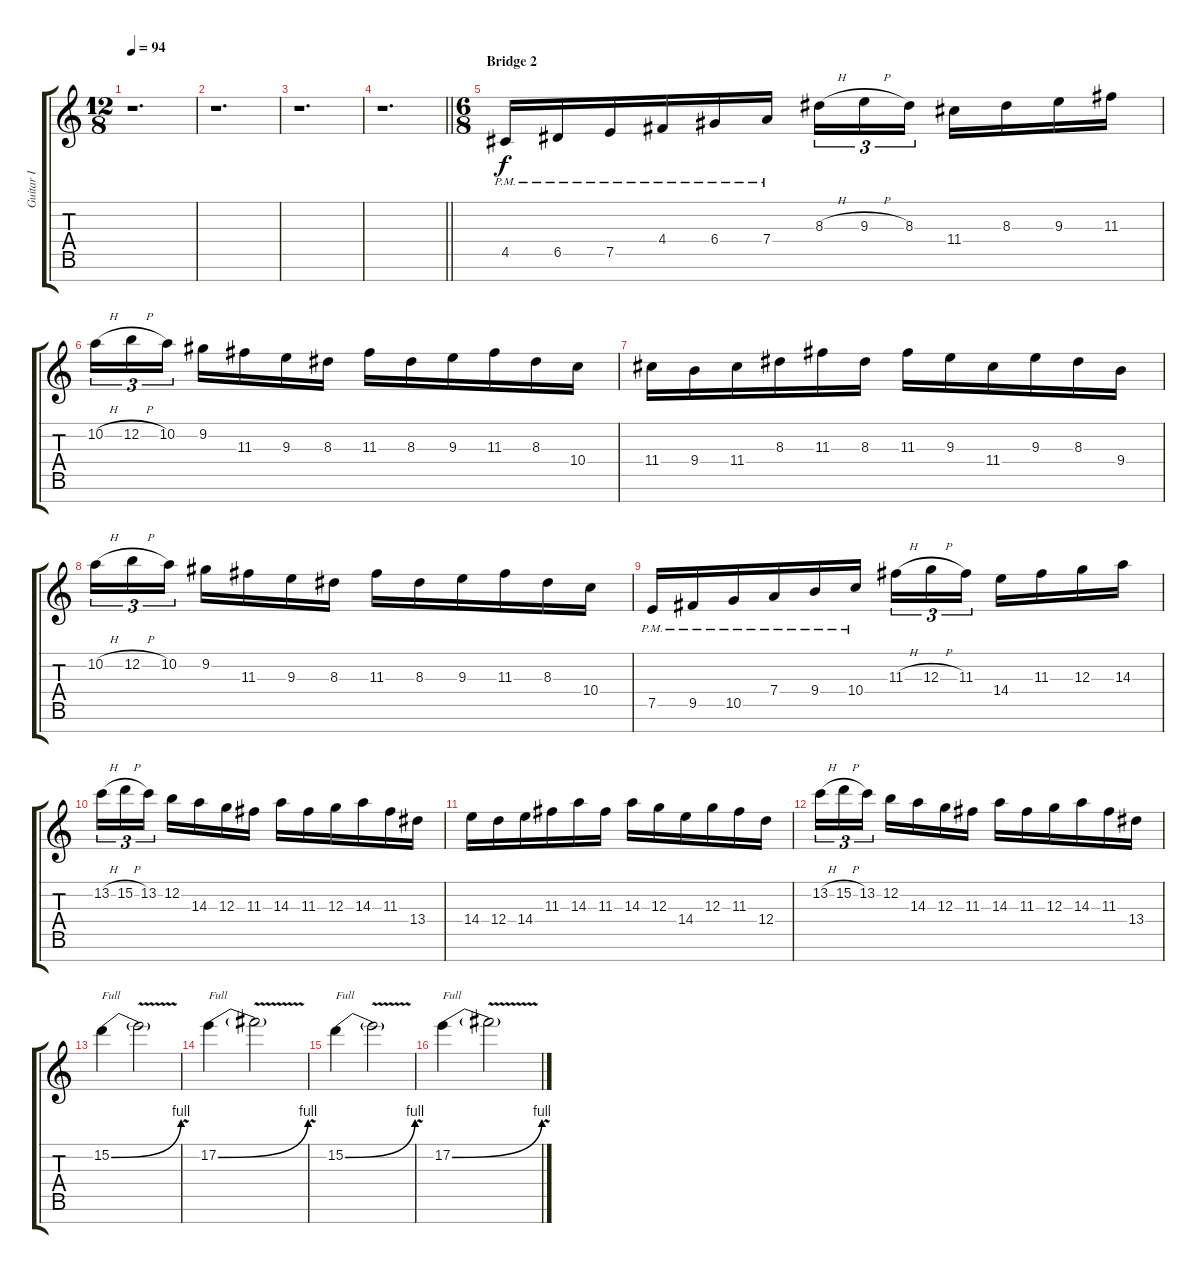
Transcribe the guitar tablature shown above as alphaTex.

\track ("Guitar I" "Guitar I") {instrument distortionguitar}
\staff {score tabs}
\tuning (E4 B3 G3 D3 A2 E2 B1) {hide}
\ts (12 8)
\tempo 94
\clef g2
\ks c
r.1{d dy f} |
r.1{d} |
r.1{d} |
\barLineRight lightlight
r.1{d} |
\ts (6 8)
\section ("" "Bridge 2")
4.5{pm}.16 6.5{pm}.16 7.5{pm}.16 4.4{pm}.16 6.4{pm}.16 7.4{pm}.16 8.3{h}.16{tu (3 2)} 9.3{h}.16{tu (3 2)} 8.3.16{tu (3 2) beam splitsecondary} 11.4.16 8.3.16 9.3.16 11.3.16 |
10.2{h}.16{tu (3 2)} 12.2{h}.16{tu (3 2)} 10.2.16{tu (3 2) beam splitsecondary} 9.2.16 11.3.16 9.3.16 8.3.16 11.3.16 8.3.16 9.3.16 11.3.16 8.3.16 10.4.16 |
11.4.16 9.4.16 11.4.16 8.3.16 11.3.16 8.3.16 11.3.16 9.3.16 11.4.16 9.3.16 8.3.16 9.4.16 |
10.2{h}.16{tu (3 2)} 12.2{h}.16{tu (3 2)} 10.2.16{tu (3 2) beam splitsecondary} 9.2.16 11.3.16 9.3.16 8.3.16 11.3.16 8.3.16 9.3.16 11.3.16 8.3.16 10.4.16 |
7.5{pm}.16 9.5{pm}.16 10.5{pm}.16 7.4{pm}.16 9.4{pm}.16 10.4{pm}.16 11.3{h}.16{tu (3 2)} 12.3{h}.16{tu (3 2)} 11.3.16{tu (3 2) beam splitsecondary} 14.4.16 11.3.16 12.3.16 14.3.16 |
13.2{h}.16{tu (3 2)} 15.2{h}.16{tu (3 2)} 13.2.16{tu (3 2) beam splitsecondary} 12.2.16 14.3.16 12.3.16 11.3.16 14.3.16 11.3.16 12.3.16 14.3.16 11.3.16 13.4.16 |
14.4.16 12.4.16 14.4.16 11.3.16 14.3.16 11.3.16 14.3.16 12.3.16 14.4.16 12.3.16 11.3.16 12.4.16 |
13.2{h}.16{tu (3 2)} 15.2{h}.16{tu (3 2)} 13.2.16{tu (3 2) beam splitsecondary} 12.2.16 14.3.16 12.3.16 11.3.16 14.3.16 11.3.16 12.3.16 14.3.16 11.3.16 13.4.16 |
15.2{be (bend 0 0 60 4)}.4{txt "Full"} 15.2{v t}.2 |
17.2{be (bend 0 0 60 4)}.4{txt "Full"} 17.2{v t}.2 |
15.2{be (bend 0 0 60 4)}.4{txt "Full"} 15.2{v t}.2 |
17.2{be (bend 0 0 60 4)}.4{txt "Full"} 17.2{v t}.2
